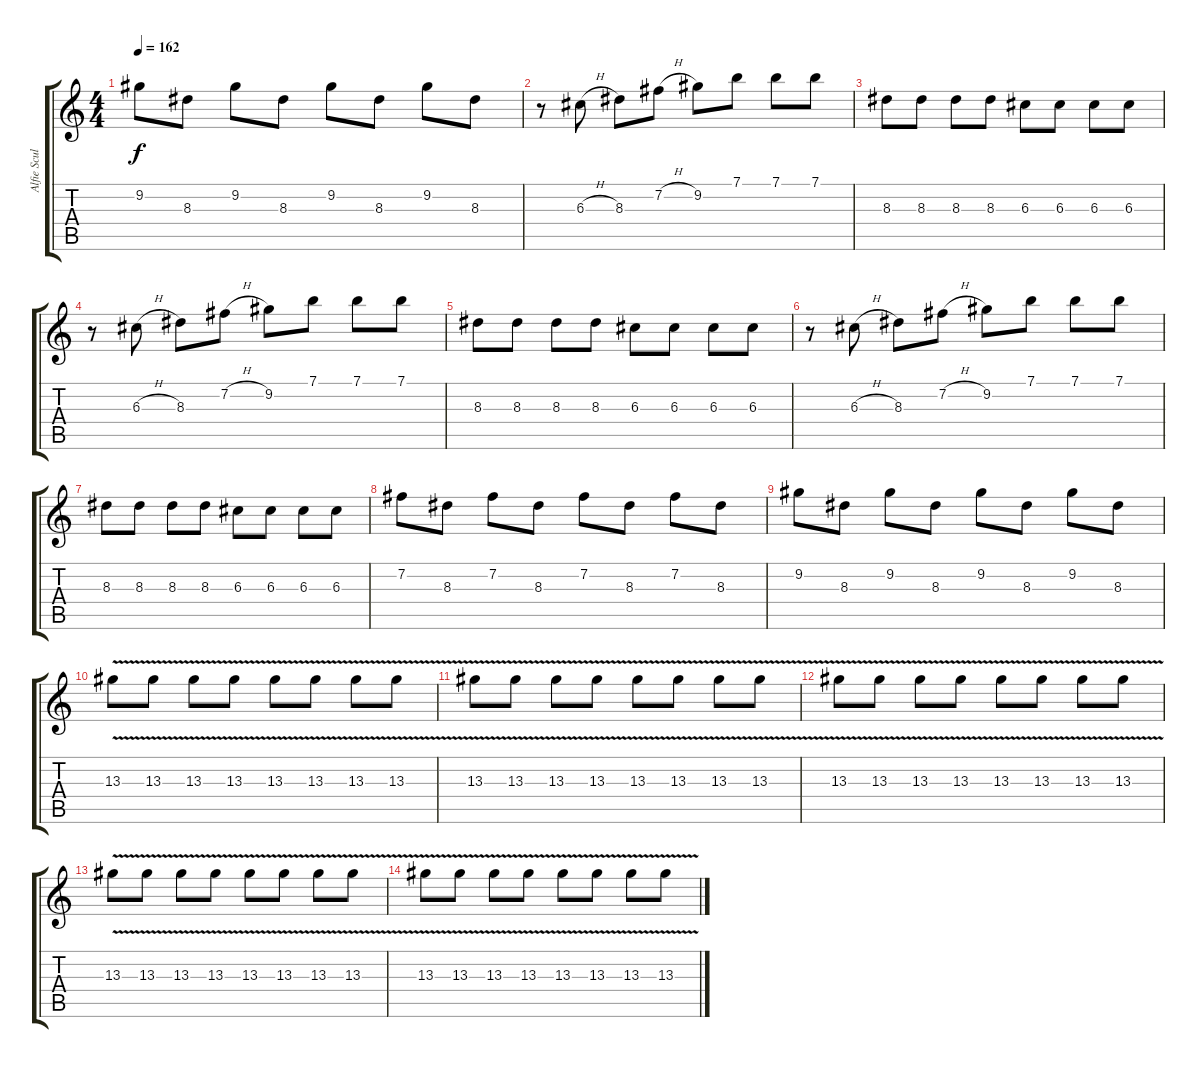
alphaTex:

\track ("Alfie Scully" "Alfie Scul") {instrument distortionguitar}
\staff {score tabs}
\tuning (E4 B3 G3 D3 A2 E2) {hide}
\ts (4 4)
\tempo 162
\clef g2
\ks c
9.2.8{dy f} 8.3.8 9.2.8 8.3.8 9.2.8 8.3.8 9.2.8 8.3.8 |
r.8 6.3{h}.8 8.3.8 7.2{h}.8 9.2.8 7.1.8 7.1.8 7.1.8 |
8.3.8 8.3.8 8.3.8 8.3.8 6.3.8 6.3.8 6.3.8 6.3.8 |
r.8 6.3{h}.8 8.3.8 7.2{h}.8 9.2.8 7.1.8 7.1.8 7.1.8 |
8.3.8 8.3.8 8.3.8 8.3.8 6.3.8 6.3.8 6.3.8 6.3.8 |
r.8 6.3{h}.8 8.3.8 7.2{h}.8 9.2.8 7.1.8 7.1.8 7.1.8 |
8.3.8 8.3.8 8.3.8 8.3.8 6.3.8 6.3.8 6.3.8 6.3.8 |
7.2.8 8.3.8 7.2.8 8.3.8 7.2.8 8.3.8 7.2.8 8.3.8 |
9.2.8 8.3.8 9.2.8 8.3.8 9.2.8 8.3.8 9.2.8 8.3.8 |
13.3{v}.8 13.3{v}.8 13.3{v}.8 13.3{v}.8 13.3{v}.8 13.3{v}.8 13.3{v}.8 13.3{v}.8 |
13.3{v}.8 13.3{v}.8 13.3{v}.8 13.3{v}.8 13.3{v}.8{volume 6} 13.3{v}.8 13.3{v}.8 13.3{v}.8 |
13.3{v}.8 13.3{v}.8{volume 5} 13.3{v}.8 13.3{v}.8 13.3{v}.8 13.3{v}.8 13.3{v}.8 13.3{v}.8{volume 4} |
13.3{v}.8 13.3{v}.8 13.3{v}.8 13.3{v}.8{volume 3} 13.3{v}.8 13.3{v}.8 13.3{v}.8 13.3{v}.8{volume 2} |
13.3{v}.8 13.3{v}.8 13.3{v}.8{volume 1} 13.3{v}.8 13.3{v}.8 13.3{v}.8 13.3{v}.8 13.3{v}.8{volume 0}
